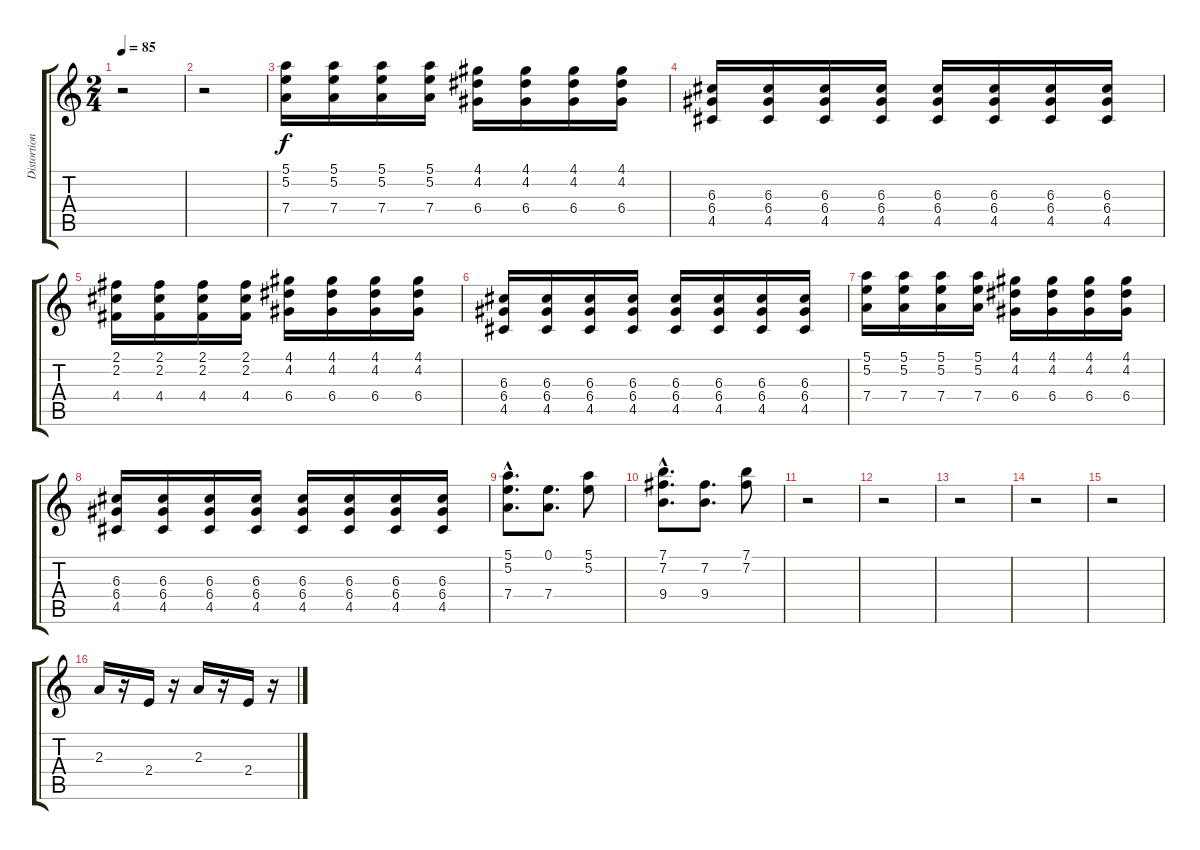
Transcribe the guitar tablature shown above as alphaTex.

\track ("Distortion" "Distortion") {instrument overdrivenguitar}
\staff {score tabs}
\tuning (E4 B3 G3 D3 A2 E2) {hide}
\ts (2 4)
\tempo 85
\clef g2
\ks c
r.2{dy f} |
r.2 |
(5.1 5.2 7.4).16 (5.1 5.2 7.4).16 (5.1 5.2 7.4).16 (5.1 5.2 7.4).16 (4.1 4.2 6.4).16 (4.1 4.2 6.4).16 (4.1 4.2 6.4).16 (4.1 4.2 6.4).16 |
(6.3 6.4 4.5).16 (6.3 6.4 4.5).16 (6.3 6.4 4.5).16 (6.3 6.4 4.5).16 (6.3 6.4 4.5).16 (6.3 6.4 4.5).16 (6.3 6.4 4.5).16 (6.3 6.4 4.5).16 |
(2.1 2.2 4.4).16 (2.1 2.2 4.4).16 (2.1 2.2 4.4).16 (2.1 2.2 4.4).16 (4.1 4.2 6.4).16 (4.1 4.2 6.4).16 (4.1 4.2 6.4).16 (4.1 4.2 6.4).16 |
(6.3 6.4 4.5).16 (6.3 6.4 4.5).16 (6.3 6.4 4.5).16 (6.3 6.4 4.5).16 (6.3 6.4 4.5).16 (6.3 6.4 4.5).16 (6.3 6.4 4.5).16 (6.3 6.4 4.5).16 |
(5.1 5.2 7.4).16 (5.1 5.2 7.4).16 (5.1 5.2 7.4).16 (5.1 5.2 7.4).16 (4.1 4.2 6.4).16 (4.1 4.2 6.4).16 (4.1 4.2 6.4).16 (4.1 4.2 6.4).16 |
(6.3 6.4 4.5).16 (6.3 6.4 4.5).16 (6.3 6.4 4.5).16 (6.3 6.4 4.5).16 (6.3 6.4 4.5).16 (6.3 6.4 4.5).16 (6.3 6.4 4.5).16 (6.3 6.4 4.5).16 |
(5.1 5.2{hac} 7.4{hac}).8{d} (0.1 7.4).8{d} (5.1 5.2).8 |
(7.1 7.2{hac} 9.4{hac}).8{d} (7.2 9.4).8{d} (7.1 7.2).8 |
r.2 |
r.2 |
r.2 |
r.2 |
r.2 |
2.3.16 r.16 2.4.16 r.16 2.3.16 r.16 2.4.16 r.16
